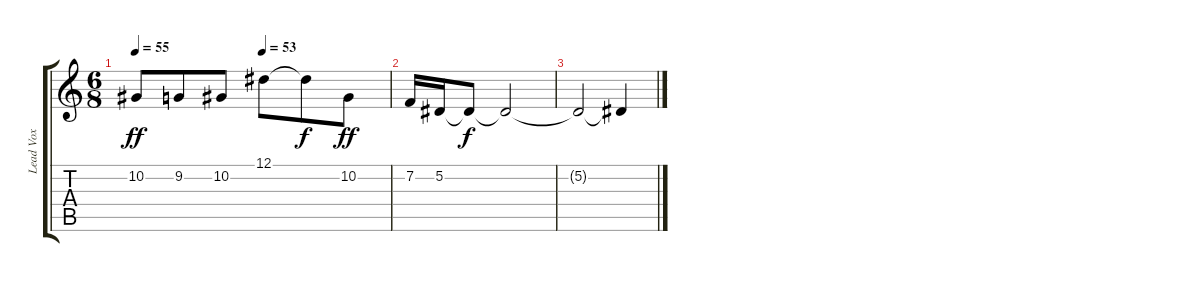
\track ("Lead Vox" "Lead Vox") {instrument englishhorn}
\staff {score tabs}
\tuning (Eb4 Bb3 Gb3 Db3 Ab2 Eb2) {hide}
\ts (6 8)
\tempo 55
\tempo (53 0.5)
\clef g2
\ks c
10.2.8{dy ff} 9.2.8 10.2.8 12.1.8 12.1{t}.8{dy f} 10.2.8{dy ff} |
7.2.16 5.2.16 5.2{t}.8{dy f} 5.2{t}.2 |
5.2{t}.2 5.2{t}.4
